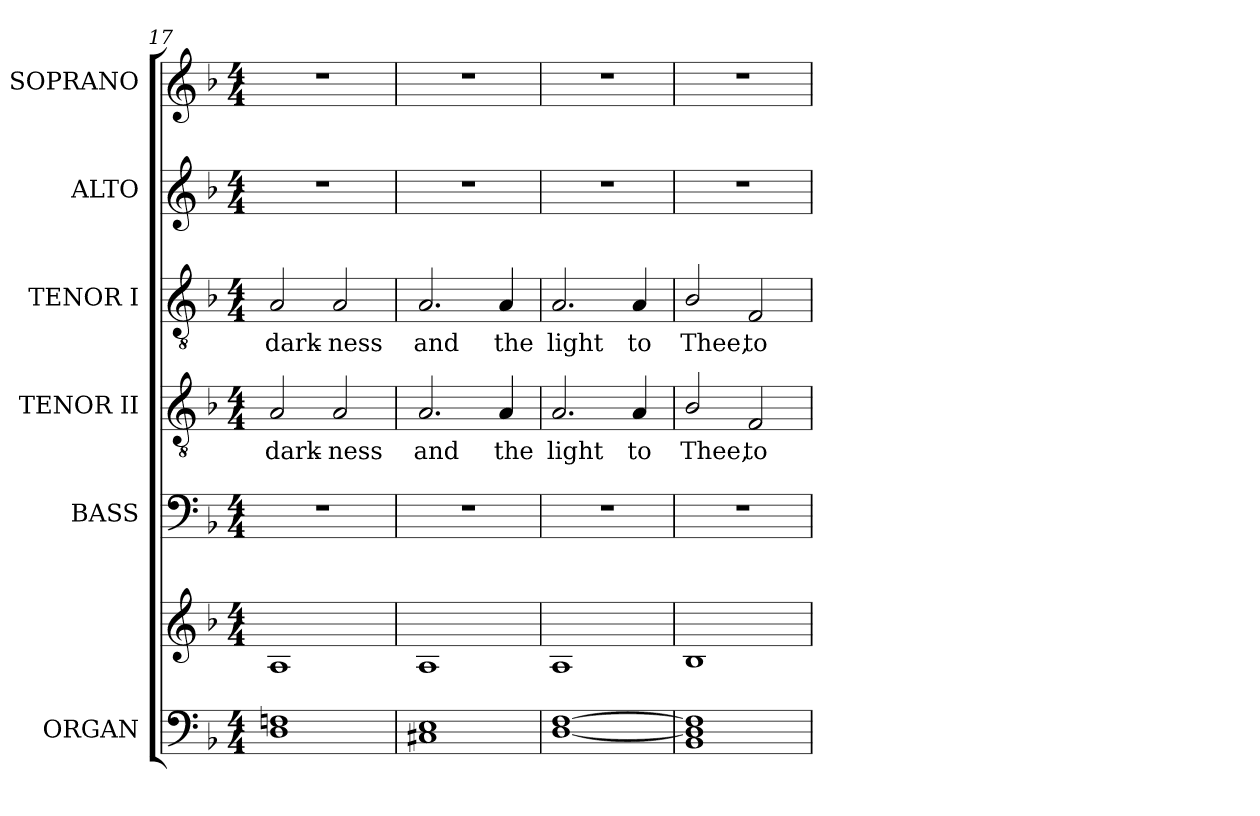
**kern	**kern	**kern	**kern	**text	**kern	**text	**kern	**kern
*part6	*part6	*part5	*part4	*part4	*part3	*part3	*part2	*part1
*staff7	*staff6	*staff5	*staff4	*staff4	*staff3	*staff3	*staff2	*staff1
*I"ORGAN	*	*I"BASS	*I"TENOR II	*	*I"TENOR I	*	*I"ALTO	*I"SOPRANO
*I'Org.	*	*I'B.	*I'T.	*	*I'T.	*	*I'A.	*I'S.
*clefF4	*clefG2	*clefF4	*clefGv2	*	*clefGv2	*	*clefG2	*clefG2
*	*	*	*ITrd7c12	*	*ITrd7c12	*	*	*
*k[b-]	*k[b-]	*k[b-]	*k[b-]	*	*k[b-]	*	*k[b-]	*k[b-]
*F:	*F:	*F:	*F:	*	*F:	*	*F:	*F:
*M4/4	*M4/4	*M4/4	*M4/4	*	*M4/4	*	*M4/4	*M4/4
=17	=17	=17	=17	=17	=17	=17	=17	=17
*^	*	*	*	*	*	*	*	*
!	!	!	!	!	!LO:LY:b:color=#000000	!	!	!	!
!	!	!	!	!	!	!	!LO:LY:b:color=#000000	!	!
1Fni	1Di	1Ai	1r	2AAi/	dark-	2AAi/	dark-	1r	1r
!	!	!	!	!	!LO:LY:b:color=#000000	!	!	!	!
!	!	!	!	!	!	!	!LO:LY:b:color=#000000	!	!
.	.	.	.	2AAi/	-ness	2AAi/	-ness	.	.
=18	=18	=18	=18	=18	=18	=18	=18	=18	=18
!	!	!	!	!	!LO:LY:b:color=#000000	!	!	!	!
!	!	!	!	!	!	!	!LO:LY:b:color=#000000	!	!
1Ei	1C#Xi	1Ai	1r	2.AAi/	and	2.AAi/	and	1r	1r
!	!	!	!	!	!LO:LY:b:color=#000000	!	!	!	!
!	!	!	!	!	!	!	!LO:LY:b:color=#000000	!	!
.	.	.	.	4AAi/	the	4AAi/	the	.	.
=19	=19	=19	=19	=19	=19	=19	=19	=19	=19
!	!	!	!	!	!LO:LY:b:color=#000000	!	!	!	!
!	!	!	!	!	!	!	!LO:LY:b:color=#000000	!	!
[1Fi	[1Di	1Ai	1r	2.AAi/	light	2.AAi/	light	1r	1r
!	!	!	!	!	!LO:LY:b:color=#000000	!	!	!	!
!	!	!	!	!	!	!	!LO:LY:b:color=#000000	!	!
.	.	.	.	4AAi/	to	4AAi/	to	.	.
=20	=20	=20	=20	=20	=20	=20	=20	=20	=20
!	!	!	!	!	!LO:LY:b:color=#000000	!	!	!	!
!	!	!	!	!	!	!	!LO:LY:b:color=#000000	!	!
1Fi]	1BB-i 1Di]	1B-i	1r	2BB-i/	Thee,	2BB-i/	Thee,	1r	1r
!	!	!	!	!	!LO:LY:b:color=#000000	!	!	!	!
!	!	!	!	!	!	!	!LO:LY:b:color=#000000	!	!
.	.	.	.	2FFi/	to	2FFi/	to	.	.
*v	*v	*	*	*	*	*	*	*	*
=	=	=	=	=	=	=	=	=
*-	*-	*-	*-	*-	*-	*-	*-	*-
